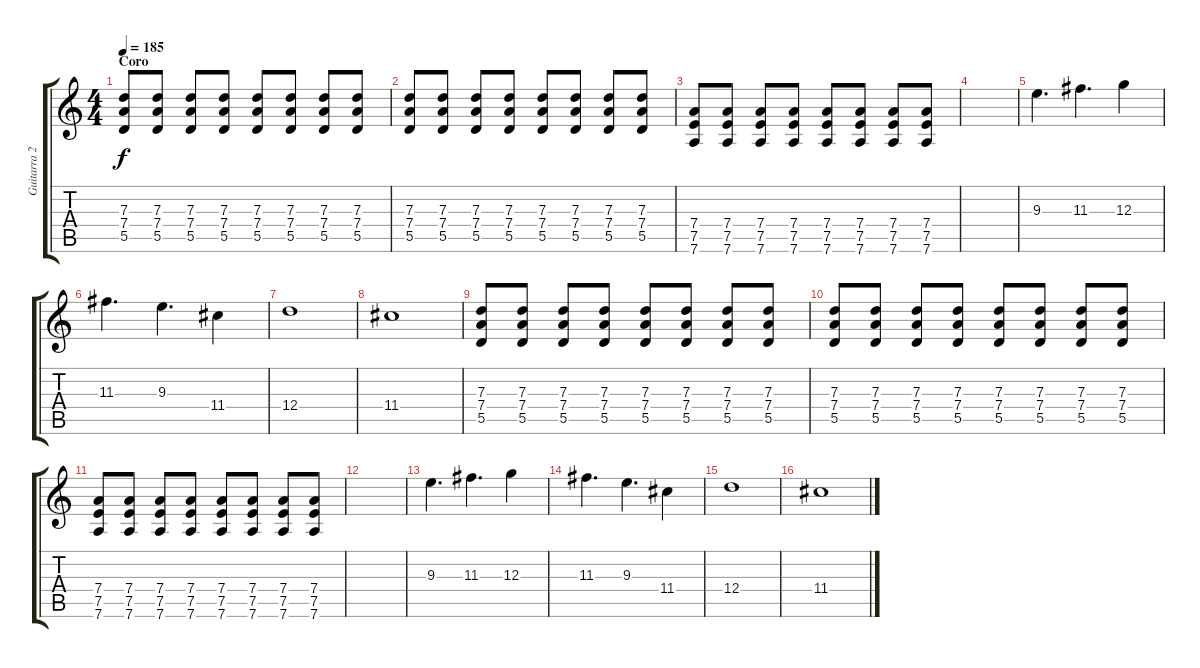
\track ("Guitarra 2" "Guitarra 2") {instrument distortionguitar bank 255}
\staff {score tabs}
\tuning (E4 B3 G3 D3 A2 D2) {hide}
\ts (4 4)
\section ("" "Coro")
\tempo 185
\clef g2
\ks c
(7.3 7.4 5.5).8{dy f} (7.3 7.4 5.5).8 (7.3 7.4 5.5).8 (7.3 7.4 5.5).8 (7.3 7.4 5.5).8 (7.3 7.4 5.5).8 (7.3 7.4 5.5).8 (7.3 7.4 5.5).8 |
(7.3 7.4 5.5).8 (7.3 7.4 5.5).8 (7.3 7.4 5.5).8 (7.3 7.4 5.5).8 (7.3 7.4 5.5).8 (7.3 7.4 5.5).8 (7.3 7.4 5.5).8 (7.3 7.4 5.5).8 |
(7.4 7.5 7.6).8 (7.4 7.5 7.6).8 (7.4 7.5 7.6).8 (7.4 7.5 7.6).8 (7.4 7.5 7.6).8 (7.4 7.5 7.6).8 (7.4 7.5 7.6).8 (7.4 7.5 7.6).8 |
|
9.3.4{d} 11.3.4{d} 12.3.4 |
11.3.4{d} 9.3.4{d} 11.4.4 |
12.4.1 |
11.4.1 |
(7.3 7.4 5.5).8 (7.3 7.4 5.5).8 (7.3 7.4 5.5).8 (7.3 7.4 5.5).8 (7.3 7.4 5.5).8 (7.3 7.4 5.5).8 (7.3 7.4 5.5).8 (7.3 7.4 5.5).8 |
(7.3 7.4 5.5).8 (7.3 7.4 5.5).8 (7.3 7.4 5.5).8 (7.3 7.4 5.5).8 (7.3 7.4 5.5).8 (7.3 7.4 5.5).8 (7.3 7.4 5.5).8 (7.3 7.4 5.5).8 |
(7.4 7.5 7.6).8 (7.4 7.5 7.6).8 (7.4 7.5 7.6).8 (7.4 7.5 7.6).8 (7.4 7.5 7.6).8 (7.4 7.5 7.6).8 (7.4 7.5 7.6).8 (7.4 7.5 7.6).8 |
|
9.3.4{d} 11.3.4{d} 12.3.4 |
11.3.4{d} 9.3.4{d} 11.4.4 |
12.4.1 |
11.4.1
